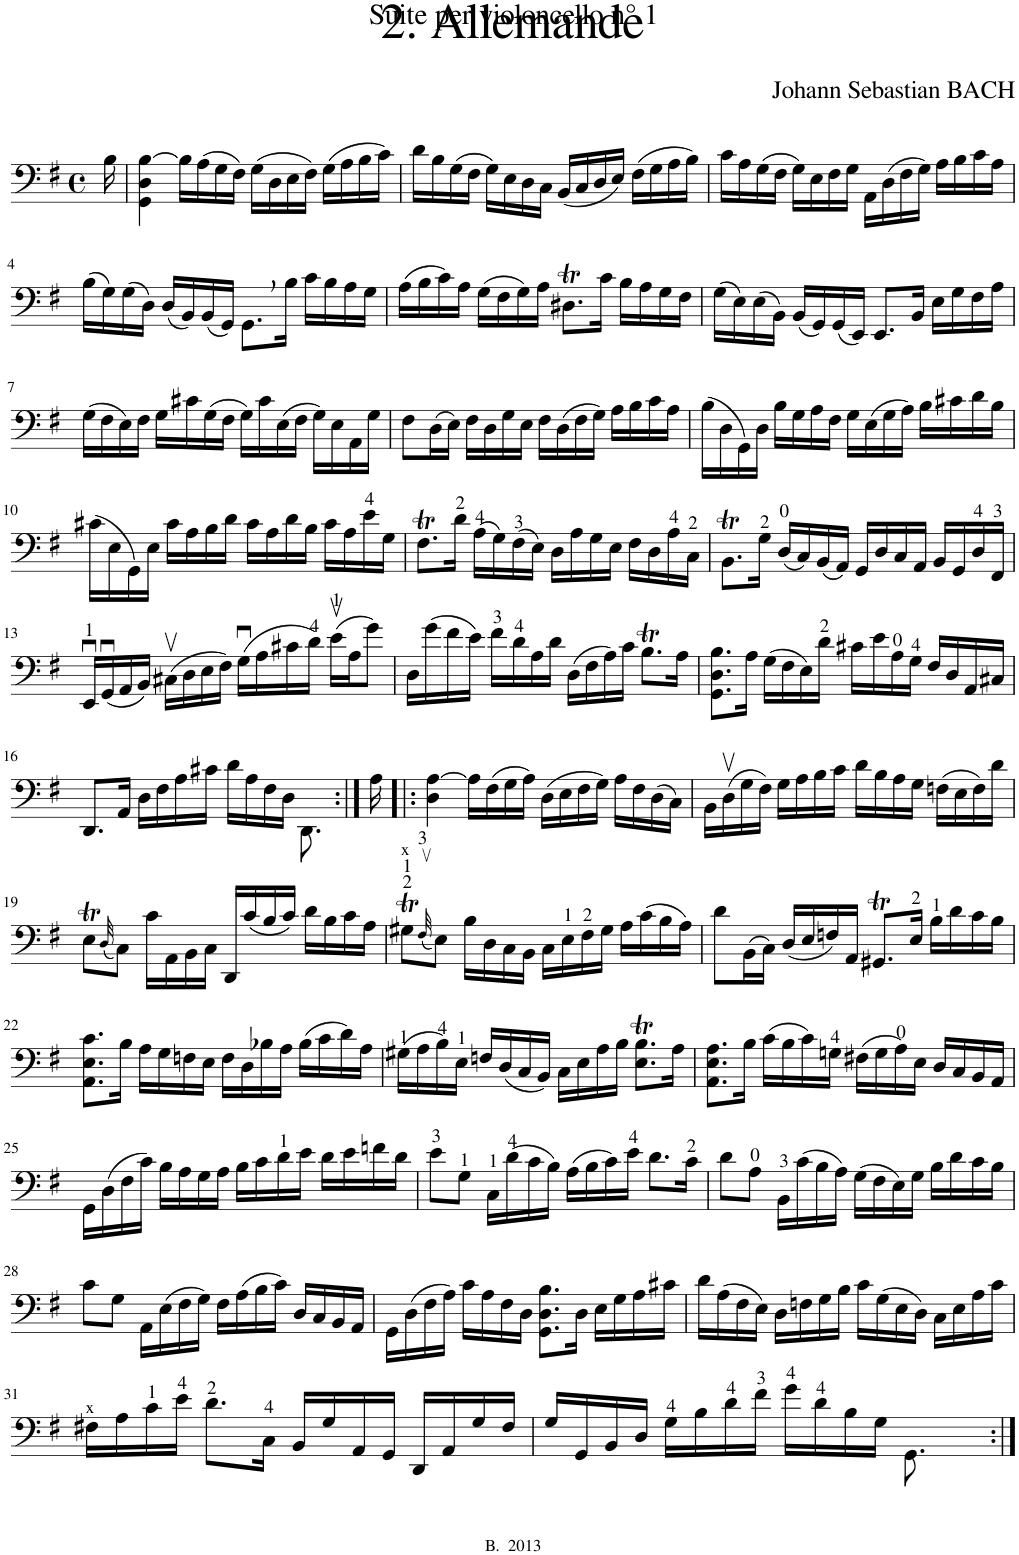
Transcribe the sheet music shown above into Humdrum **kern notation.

**kern
*part1
*staff1
*I"Violoncello
*I'Vc
*clefF4
*k[f#]
*M4/4
*met(c)
=
16B\
=1
4GG\ 4D\ [4B\
16B\LL]
(16A\
16G\
16F#\JJ)
(16G\LL
16D\
16E\
16F#\JJ)
(16G\LL
16A\
16B\
16c\JJ)
=2
16d\LL
16B\
(16G\
16F#\JJ
16G\LL)
16E\
16D\
16C\JJ
(16BB/LL
16C/
16D/
16E/JJ)
(16F#\LL
16G\
16A\
16B\JJ)
=3
16c\LL
16A\
(16G\
16F#\JJ
16G\LL)
16E\
16F#\
16G\JJ
16AA\LL
(16D\
16F#\
16G\JJ)
16A\LL
16B\
16c\
16A\JJ
!!LO:LB:g=z
=4
(16B\LL
16G\)
(16G\
16D\JJ)
(16D/LL
16BB/)
(16BB/
16GG/JJ)
8.GG,\L
16B\Jk
16c\LL
16B\
16A\
16G\JJ
=5
(16A\LL
16B\
16c\)
16A\JJ
(16G\LL
16F#\
16G\)
16A\JJ
8.D#Xt\L
16c\Jk
16B\LL
16A\
16G\
16F#\JJ
=6
(16G\LL
16E\)
(16E\
16BB\JJ)
(16BB/LL
16GG/)
(16GG/
16EE/JJ)
8.EE/L
16BB/Jk
16E\LL
16G\
16F#\
16A\JJ
!!LO:LB:g=z
=7
(16G\LL
16F#\
16E\)
16F#\JJ
16G\LL
16c#X\
(16G\
16F#\JJ
16G\LL)
16c#\
(16E\
16F#\JJ
16G\LL)
16E\
16AA\
16G\JJ
=8
8F#\L
(16D\L
16E\JJ)
16F#\LL
16D\
16G\
16E\JJ
16F#\LL
(16D\
16F#\
16G\JJ)
16A\LL
16B\
16c\
16A\JJ
=9
(16B\LL
16D\
16GG\)
16D\JJ
16B\LL
16G\
16A\
16F#\JJ
16G\LL
(16E\
16G\
16A\JJ)
16B\LL
16c#X\
16d\
16B\JJ
!!LO:LB:g=z
=10
(16c#X\LL
16E\
16GG\)
16E\JJ
16c#\LL
16A\
16B\
16d\JJ
16c#\LL
16A\
16d\
16B\JJ
16c#\LL
16A\
16e\
16G\JJ
=11
8.F#t\L
16d\Jk
(16A\LL
16G\)
(16F#\
16E\JJ)
16D\LL
16A\
16G\
16E\JJ
16F#\LL
16D\
16A\
16C\JJ
=12
8.BBt\L
16G\Jk
(16D/LL
16C/)
(16BB/
16AA/JJ)
16GG/LL
16D/
16C/
16AA/JJ
16BB/LL
16GG/
16D/
16FF#/JJ
!!LO:LB:g=z
=13
16EEu/LL
(16GGu/
16AA/
16BB/JJ)
(16C#Xv\LL
16D\
16E\
16F#\JJ)
(16Gu\LL
16A\
16c#X\
16d\JJ)
(16ev\LL
16A\J
8g\J)
=14
16D\LL
(16g\
16f#\
16e\JJ)
16f#\LL
16d\
16A\
16d\JJ
(16D\LL
16F#\
16A\)
16c\JJ
8.Bt\L
16A\Jk
=15
8.GG\ 8.D\ 8.B\L
16A\Jk
(16G\LL
16F#\
16E\)
16d\JJ
16c#X\LL
16e\
16A\
16G\JJ
16F#/LL
16D/
16AA/
16C#X/JJ
!!LO:LB:g=z
=16
8.DD/L
16AA/Jk
16D\LL
16F#\
16A\
16c#X\JJ
16d\LL
16A\
16F#\
16D\JJ
8.DD\
16A\
=17!|:
4D\ [4A\
16A\LL]
(16F#\
16G\
16A\JJ)
(16D\LL
16E\
16F#\
16G\JJ)
16A\LL
16F#\
(16D\
16C\JJ)
=18
16BB\LL
(16Dv\
16G\
16F#\JJ)
16G\LL
16A\
16B\
16c\JJ
16d\LL
16B\
16A\
16G\JJ
(16Fn\LL
16E\
16F\)
16d\JJ
!!LO:LB:g=z
=19
8ET\L
(32qD/
8C\J)
16c\LL
16AA\
16BB\
16C\JJ
16DD/LL
(16c/
16B/
16c/JJ)
16d\LL
16B\
16c\
16A\JJ
=20
!LO:TX:a:t=x
8G#Xt\L
(32qF#v/
8E\J)
16B\LL
16D\
16C\
16BB\JJ
16C\LL
16E\
16F#\
16G#\JJ
16A\LL
(16c\
16B\
16A\JJ)
=21
8d\L
(16BB\L
16C\JJ)
(16D/LL
16E/
16Fn/)
16AA/JJ
8.GG#Xt/L
16E/Jk
16B\LL
16d\
16c\
16B\JJ
!!LO:LB:g=z
=22
8.AA\ 8.E\ 8.c\L
16B\Jk
16A\LL
16G\
16Fn\
16E\JJ
16F\LL
16D\
16B-X\
16A\JJ
(16B-\LL
16c\
16d\)
16A\JJ
=23
(16G#X\LL
16A\
16B\)
16E\JJ
16Fn/LL
(16D/
16C/
16BB/JJ)
16C\LL
16E\
16A\
16B\JJ
8.E\T 8.B\TL
16A\Jk
=24
8.AA\ 8.E\ 8.A\L
16B\Jk
(16c\LL
16B\
16c\)
16Gn\JJ
(16F#X\LL
16G\
16A\)
16E\JJ
16D/LL
16C/
16BB/
16AA/JJ
!!LO:LB:g=z
=25
16GG\LL
(16D\
16F#\
16c\JJ)
16B\LL
16A\
16G\
16A\JJ
16B\LL
16c\
16d\
16e\JJ
16d\LL
16e\
16fn\
16d\JJ
=26
8e\L
8G\J
16C\LL
(16d\
16c\
16B\JJ)
(16A\LL
16B\
16c\)
16e\JJ
8.d\L
16c\Jk
=27
8d\L
8A\J
16BB\LL
(16c\
16B\
16A\JJ)
(16G\LL
16F#\
16E\)
16G\JJ
16B\LL
16d\
16c\
16B\JJ
!!LO:LB:g=z
=28
8c\L
8G\J
16AA\LL
(16E\
16F#\
16G\JJ)
16F#\LL
(16A\
16B\
16c\JJ)
16D/LL
16C/
16BB/
16AA/JJ
=29
16GG\LL
(16D\
16F#\
16A\JJ)
16c\LL
16A\
16F#\
16D\JJ
8.GG\ 8.D\ 8.B\L
16D\Jk
16E\LL
16G\
16A\
16c#X\JJ
=30
16d\LL
(16A\
16F#\
16E\JJ)
16D\LL
16Fn\
16G\
16B\JJ
16c\LL
(16G\
16E\
16D\JJ)
16C\LL
16E\
16A\
16c\JJ
!!LO:LB:g=z
=31
!LO:TX:a:t=x
16F#X\LL
16A\
16c\
16e\JJ
8.d\L
16C\Jk
16BB/LL
16G/
16AA/
16GG/JJ
16DD/LL
16AA/
16G/
16F#/JJ
=32
16G/LL
16GG/
16BB/
16D/JJ
16G\LL
16B\
16d\
16f#\JJ
16g\LL
16d\
16B\
16G\JJ
8.GG\
16ryy
=:|!
*-
